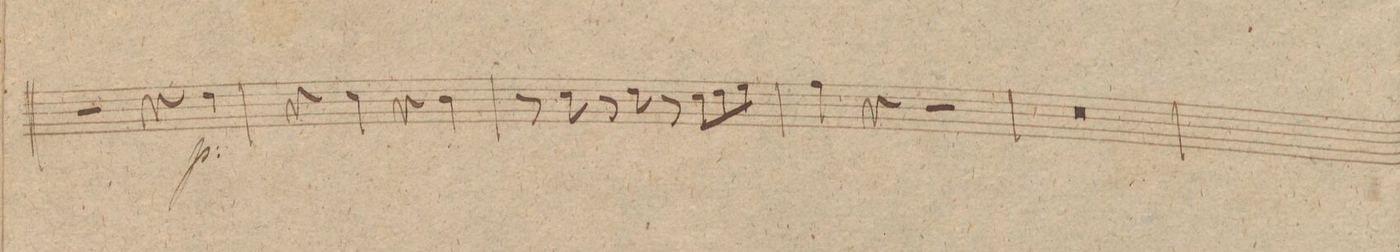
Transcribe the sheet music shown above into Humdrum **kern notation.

**kern	**dynam
*I"Violino. 1mo	*
*clefG2	*
*k[f#c#g#]	*
*met(c|)	*
*M2/2	*
2r	.
4r	.
4dd\	p
=75	=75
4r	.
4cc#\	.
4r	.
4b\	.
=76	=76
8r	.
8cc#\	.
8r	.
8dd\	.
8r	.
8cc#\L	.
8dd\	.
8ee\J	.
=77	=77
4ff#\	.
4r	.
2r	.
=78	=78
0r	.
=79	=79
=80	=80
*-	*-
